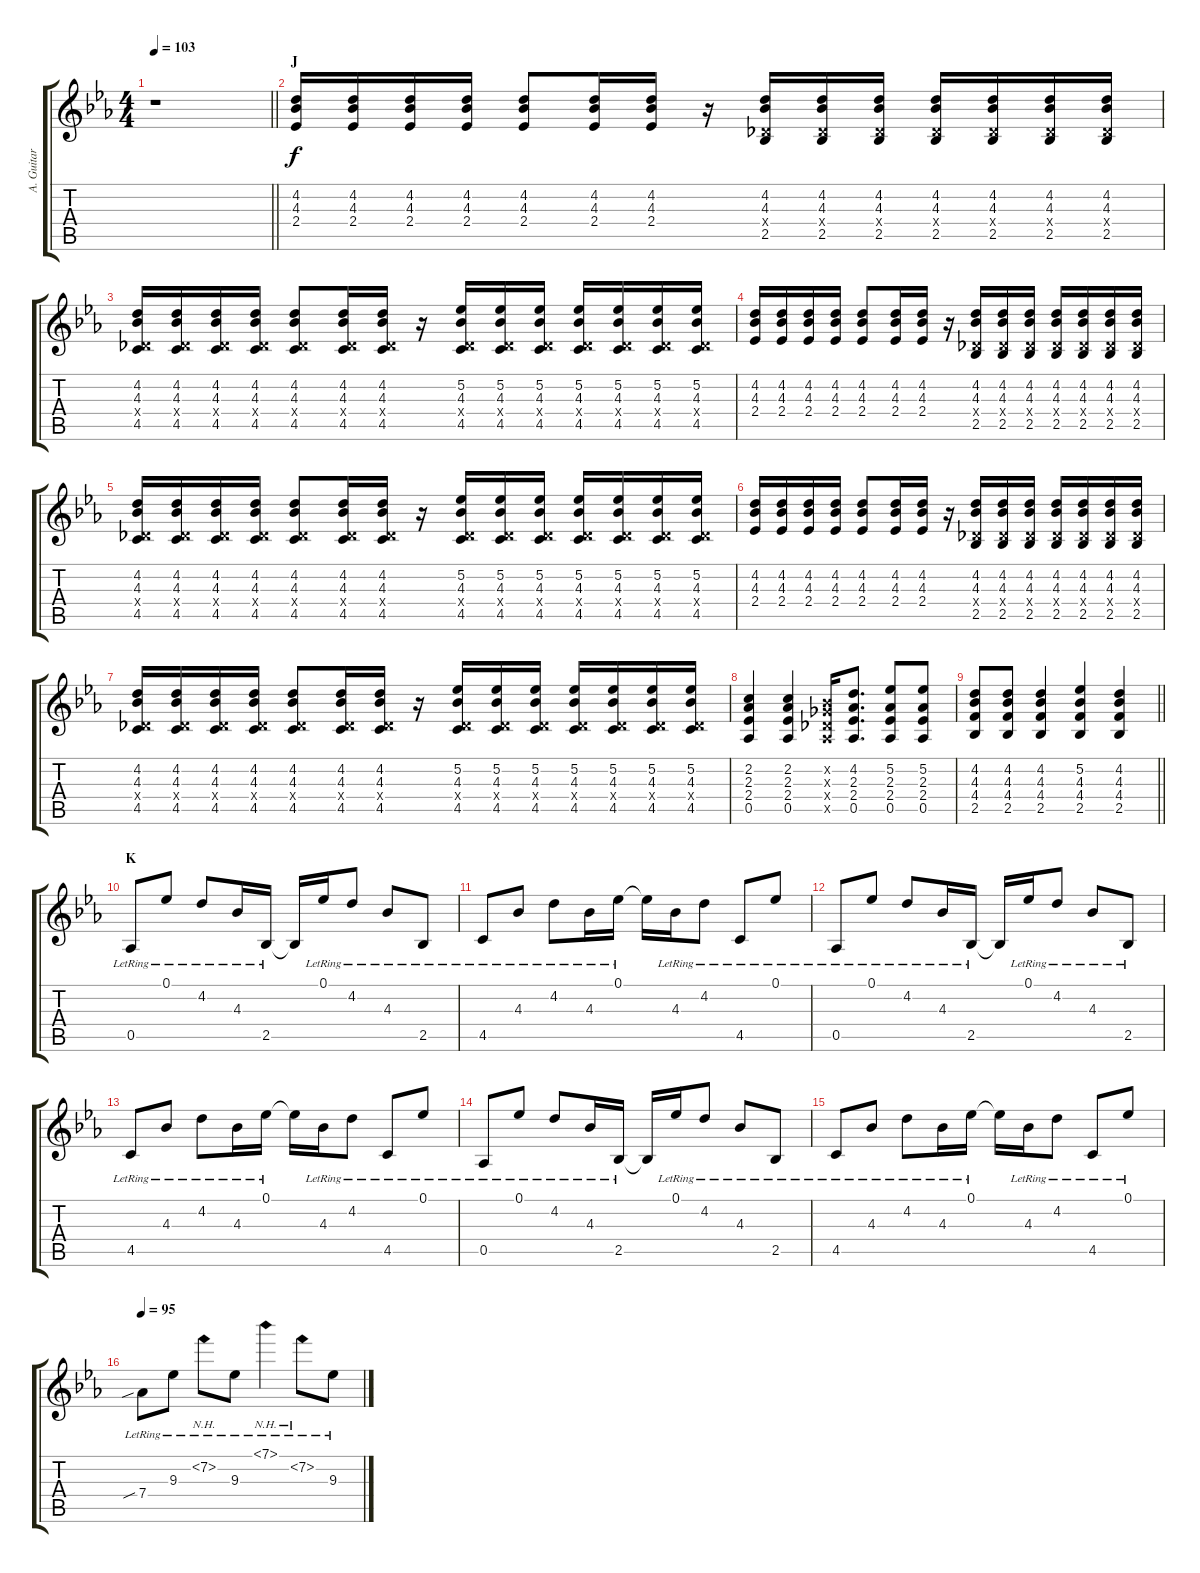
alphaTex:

\track ("A. Guitar II" "A. Guitar ") {instrument acousticguitarsteel}
\staff {score tabs}
\tuning (Eb4 Bb3 Gb3 Db3 Ab2 Eb2) {hide}
\ts (4 4)
\tempo 103
\clef g2
\barLineRight lightlight
\ks eb
r.1{dy f} |
\section ("" "J")
(4.2 4.3 2.4).16 (4.2 4.3 2.4).16 (4.2 4.3 2.4).16 (4.2 4.3 2.4).16 (4.2 4.3 2.4).8 (4.2 4.3 2.4).16 (4.2 4.3 2.4).16 r.16 (4.2 4.3 0.4{x} 2.5).16 (4.2 4.3 0.4{x} 2.5).16 (4.2 4.3 0.4{x} 2.5).16 (4.2 4.3 0.4{x} 2.5).16 (4.2 4.3 0.4{x} 2.5).16 (4.2 4.3 0.4{x} 2.5).16 (4.2 4.3 0.4{x} 2.5).16 |
(4.2 4.3 0.4{x} 4.5).16 (4.2 4.3 0.4{x} 4.5).16 (4.2 4.3 0.4{x} 4.5).16 (4.2 4.3 0.4{x} 4.5).16 (4.2 4.3 0.4{x} 4.5).8 (4.2 4.3 0.4{x} 4.5).16 (4.2 4.3 0.4{x} 4.5).16 r.16 (5.2 4.3 0.4{x} 4.5).16 (5.2 4.3 0.4{x} 4.5).16 (5.2 4.3 0.4{x} 4.5).16 (5.2 4.3 0.4{x} 4.5).16 (5.2 4.3 0.4{x} 4.5).16 (5.2 4.3 0.4{x} 4.5).16 (5.2 4.3 0.4{x} 4.5).16 |
(4.2 4.3 2.4).16 (4.2 4.3 2.4).16 (4.2 4.3 2.4).16 (4.2 4.3 2.4).16 (4.2 4.3 2.4).8 (4.2 4.3 2.4).16 (4.2 4.3 2.4).16 r.16 (4.2 4.3 0.4{x} 2.5).16 (4.2 4.3 0.4{x} 2.5).16 (4.2 4.3 0.4{x} 2.5).16 (4.2 4.3 0.4{x} 2.5).16 (4.2 4.3 0.4{x} 2.5).16 (4.2 4.3 0.4{x} 2.5).16 (4.2 4.3 0.4{x} 2.5).16 |
(4.2 4.3 0.4{x} 4.5).16 (4.2 4.3 0.4{x} 4.5).16 (4.2 4.3 0.4{x} 4.5).16 (4.2 4.3 0.4{x} 4.5).16 (4.2 4.3 0.4{x} 4.5).8 (4.2 4.3 0.4{x} 4.5).16 (4.2 4.3 0.4{x} 4.5).16 r.16 (5.2 4.3 0.4{x} 4.5).16 (5.2 4.3 0.4{x} 4.5).16 (5.2 4.3 0.4{x} 4.5).16 (5.2 4.3 0.4{x} 4.5).16 (5.2 4.3 0.4{x} 4.5).16 (5.2 4.3 0.4{x} 4.5).16 (5.2 4.3 0.4{x} 4.5).16 |
(4.2 4.3 2.4).16 (4.2 4.3 2.4).16 (4.2 4.3 2.4).16 (4.2 4.3 2.4).16 (4.2 4.3 2.4).8 (4.2 4.3 2.4).16 (4.2 4.3 2.4).16 r.16 (4.2 4.3 0.4{x} 2.5).16 (4.2 4.3 0.4{x} 2.5).16 (4.2 4.3 0.4{x} 2.5).16 (4.2 4.3 0.4{x} 2.5).16 (4.2 4.3 0.4{x} 2.5).16 (4.2 4.3 0.4{x} 2.5).16 (4.2 4.3 0.4{x} 2.5).16 |
(4.2 4.3 0.4{x} 4.5).16 (4.2 4.3 0.4{x} 4.5).16 (4.2 4.3 0.4{x} 4.5).16 (4.2 4.3 0.4{x} 4.5).16 (4.2 4.3 0.4{x} 4.5).8 (4.2 4.3 0.4{x} 4.5).16 (4.2 4.3 0.4{x} 4.5).16 r.16 (5.2 4.3 0.4{x} 4.5).16 (5.2 4.3 0.4{x} 4.5).16 (5.2 4.3 0.4{x} 4.5).16 (5.2 4.3 0.4{x} 4.5).16 (5.2 4.3 0.4{x} 4.5).16 (5.2 4.3 0.4{x} 4.5).16 (5.2 4.3 0.4{x} 4.5).16 |
(2.2 2.3 2.4 0.5).4 (2.2 2.3 2.4 0.5).4 (0.2{x} 0.3{x} 0.4{x} 0.5{x}).16 (4.2 2.3 2.4 0.5).8{d} (5.2 2.3 2.4 0.5).8 (5.2 2.3 2.4 0.5).8 |
\barLineRight lightlight
(4.2 4.3 4.4 2.5).8 (4.2 4.3 4.4 2.5).8 (4.2 4.3 4.4 2.5).4 (5.2 4.3 4.4 2.5).4 (4.2 4.3 4.4 2.5).4 |
\section ("" "K")
0.5{lr}.8 0.1{lr}.8 4.2{lr}.8 4.3{lr}.16 2.5{lr}.16 2.5{t}.16 0.1{lr}.16 4.2{lr}.8 4.3{lr}.8 2.5{lr}.8 |
4.5{lr}.8 4.3{lr}.8 4.2{lr}.8 4.3{lr}.16 0.1{lr}.16 0.1{t}.16 4.3{lr}.16 4.2{lr}.8 4.5{lr}.8 0.1{lr}.8 |
0.5{lr}.8 0.1{lr}.8 4.2{lr}.8 4.3{lr}.16 2.5{lr}.16 2.5{t}.16 0.1{lr}.16 4.2{lr}.8 4.3{lr}.8 2.5{lr}.8 |
4.5{lr}.8 4.3{lr}.8 4.2{lr}.8 4.3{lr}.16 0.1{lr}.16 0.1{t}.16 4.3{lr}.16 4.2{lr}.8 4.5{lr}.8 0.1{lr}.8 |
0.5{lr}.8 0.1{lr}.8 4.2{lr}.8 4.3{lr}.16 2.5{lr}.16 2.5{t}.16 0.1{lr}.16 4.2{lr}.8 4.3{lr}.8 2.5{lr}.8 |
4.5{lr}.8 4.3{lr}.8 4.2{lr}.8 4.3{lr}.16 0.1{lr}.16 0.1{t}.16 4.3{lr}.16 4.2{lr}.8 4.5{lr}.8 0.1{lr}.8 |
\tempo 95
7.4{sib lr}.8{instrument acousticguitarsteel} 9.3{lr}.8 7.2{nh lr}.8 9.3{lr}.8 7.1{nh lr}.4 7.2{nh lr}.8 9.3{lr}.8
